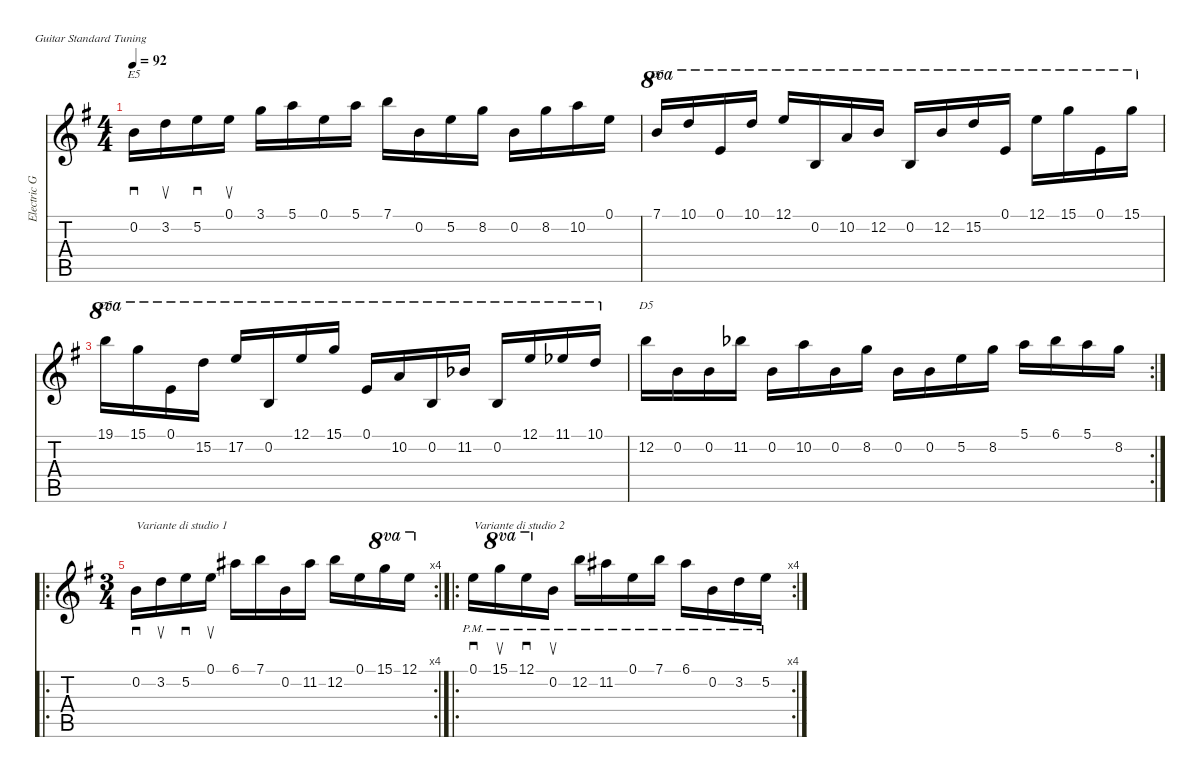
\defaultSystemsLayout 4
\hideDynamics
\bracketExtendMode nobrackets
\otherSystemsTrackNameOrientation horizontal
\defaultBarNumberDisplay FirstOfSystem
\track ("Electric Guitar (Distortion)" "Electric G") {instrument distortionguitar}
\staff {score tabs}
\tuning (E4 B3 G3 D3 A2 E2)
\chord ("E5" x 0 x x x x) {showdiagram false showfingering false}
\chord ("D5" 7 x x x x x) {firstfret 7 showdiagram false showfingering false}
\chord ("C5" 19 x x x x x) {firstfret 19 showdiagram false showfingering false}
\chord ("D5" x 12 x x x x) {firstfret 12 showdiagram false showfingering false}
\ts (4 4)
\tempo 92
\clef g2
\ks eminor
0.2{acc forcenatural}.16{sd ch "E5" dy mf instrument distortionguitar beam Down} 3.2{acc forcenatural}.16{su beam Down} 5.2{acc forcenatural}.16{sd beam Down} 0.1{acc forcenatural}.16{su beam Down} 3.1{acc forcenatural}.16{beam Down} 5.1{acc forcenatural}.16{beam Down} 0.1{acc forcenatural}.16{beam Down} 5.1{acc forcenatural}.16{beam Down} 7.1{acc forcenatural}.16{beam Down} 0.2{acc forcenatural}.16{beam Down} 5.2{acc forcenatural}.16{beam Down} 8.2{acc forcenatural}.16{beam Down} 0.2{acc forcenatural}.16{beam Down} 8.2{acc forcenatural}.16{beam Down} 10.2{acc forcenatural}.16{beam Down} 0.1{acc forcenatural}.16{beam Down} |
7.1{acc forcenatural}.16{ch "D5" ot 8va beam Up} 10.1{acc forcenatural}.16{ot 8va beam Up} 0.1{acc forcenatural}.16{ot 8va beam Up} 10.1{acc forcenatural}.16{ot 8va beam Up} 12.1{acc forcenatural}.16{ot 8va beam Up} 0.2{acc forcenatural}.16{ot 8va beam Up} 10.2{acc forcenatural}.16{ot 8va beam Up} 12.2{acc forcenatural}.16{ot 8va beam Up} 0.2{acc forcenatural}.16{ot 8va beam Up} 12.2{acc forcenatural}.16{ot 8va beam Up} 15.2{acc forcenatural}.16{ot 8va beam Up} 0.1{acc forcenatural}.16{ot 8va beam Up} 12.1{acc forcenatural}.16{ot 8va beam Down} 15.1{acc forcenatural}.16{ot 8va beam Down} 0.1{acc forcenatural}.16{ot 8va beam Down} 15.1{acc forcenatural}.16{ot 8va beam Down} |
19.1{acc forcenatural}.16{ch "C5" ot 8va beam Down} 15.1{acc forcenatural}.16{ot 8va beam Down} 0.1{acc forcenatural}.16{ot 8va beam Down} 15.2{acc forcenatural}.16{ot 8va beam Down} 17.2{acc forcenatural}.16{ot 8va beam Up} 0.2{acc forcenatural}.16{ot 8va beam Up} 12.1{acc forcenatural}.16{ot 8va beam Up} 15.1{acc forcenatural}.16{ot 8va beam Up} 0.1{acc forcenatural}.16{ot 8va beam Up} 10.2{acc forcenatural}.16{ot 8va beam Up} 0.2{acc forcenatural}.16{ot 8va beam Up} 11.2{acc b}.16{ot 8va beam Up} 0.2{acc forcenatural}.16{ot 8va beam Up} 12.1{acc forcenatural}.16{ot 8va beam Up} 11.1{acc b}.16{ot 8va beam Up} 10.1{acc forcenatural}.16{ot 8va beam Up} |
\rc 2
12.2{acc forcenatural}.16{ch "D5" beam Down} 0.2{acc forcenatural}.16{beam Down} 0.2{acc forcenatural}.16{beam Down} 11.2{acc b}.16{beam Down} 0.2{acc forcenatural}.16{beam Down} 10.2{acc forcenatural}.16{beam Down} 0.2{acc forcenatural}.16{beam Down} 8.2{acc forcenatural}.16{beam Down} 0.2{acc forcenatural}.16{beam Down} 0.2{acc forcenatural}.16{beam Down} 5.2{acc forcenatural}.16{beam Down} 8.2{acc forcenatural}.16{beam Down} 5.1{acc forcenatural}.16{beam Down} 6.1{acc b}.16{beam Down} 5.1{acc forcenatural}.16{beam Down} 8.2{acc forcenatural}.16{beam Down} |
\ro
\rc 4
\ts (3 4)
\beaming (8 2 2 2)
0.2{acc forcenatural}.16{sd txt "Variante di studio 1" beam Down} 3.2{acc forcenatural}.16{su beam Down} 5.2{acc forcenatural}.16{sd beam Down} 0.1{acc forcenatural}.16{su beam Down} 6.1{acc #}.16{beam Down} 7.1{acc forcenatural}.16{beam Down} 0.2{acc forcenatural}.16{beam Down} 11.2{acc #}.16{beam Down} 12.2{acc forcenatural}.16{beam Down} 0.1{acc forcenatural}.16{beam Down} 15.1{acc forcenatural}.16{ot 8va beam Down} 12.1{acc forcenatural}.16{ot 8va beam Down} |
\ro
\rc 4
0.1{pm acc forcenatural}.16{sd txt "Variante di studio 2" beam Down} 15.1{pm acc forcenatural}.16{su ot 8va beam Down} 12.1{pm acc forcenatural}.16{sd ot 8va beam Down} 0.2{pm acc forcenatural}.16{su beam Down} 12.2{pm acc forcenatural}.16{beam Down} 11.2{pm acc #}.16{beam Down} 0.1{pm acc forcenatural}.16{beam Down} 7.1{pm acc forcenatural}.16{beam Down} 6.1{pm acc #}.16{beam Down} 0.2{pm acc forcenatural}.16{beam Down} 3.2{pm acc forcenatural}.16{beam Down} 5.2{pm acc forcenatural}.16{beam Down}
